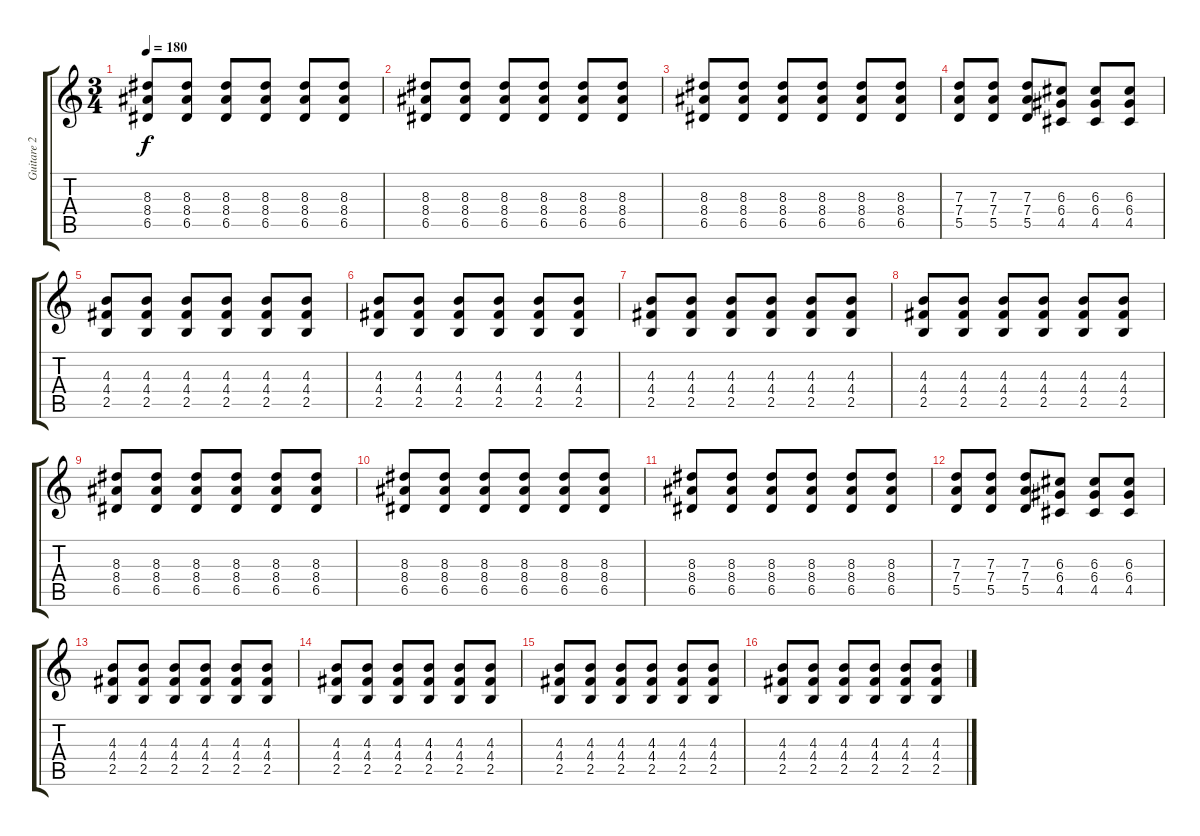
\track ("Guitare 2" "Guitare 2") {instrument overdrivenguitar}
\staff {score tabs}
\tuning (E4 B3 G3 D3 A2 E2) {hide}
\ts (3 4)
\tempo 180
\clef g2
\ks c
(8.3 8.4 6.5).8{dy f} (8.3 8.4 6.5).8 (8.3 8.4 6.5).8 (8.3 8.4 6.5).8 (8.3 8.4 6.5).8 (8.3 8.4 6.5).8 |
(8.3 8.4 6.5).8 (8.3 8.4 6.5).8 (8.3 8.4 6.5).8 (8.3 8.4 6.5).8 (8.3 8.4 6.5).8 (8.3 8.4 6.5).8 |
(8.3 8.4 6.5).8 (8.3 8.4 6.5).8 (8.3 8.4 6.5).8 (8.3 8.4 6.5).8 (8.3 8.4 6.5).8 (8.3 8.4 6.5).8 |
(7.3 7.4 5.5).8 (7.3 7.4 5.5).8 (7.3 7.4 5.5).8 (6.3 6.4 4.5).8 (6.3 6.4 4.5).8 (6.3 6.4 4.5).8 |
(4.3 4.4 2.5).8 (4.3 4.4 2.5).8 (4.3 4.4 2.5).8 (4.3 4.4 2.5).8 (4.3 4.4 2.5).8 (4.3 4.4 2.5).8 |
(4.3 4.4 2.5).8 (4.3 4.4 2.5).8 (4.3 4.4 2.5).8 (4.3 4.4 2.5).8 (4.3 4.4 2.5).8 (4.3 4.4 2.5).8 |
(4.3 4.4 2.5).8 (4.3 4.4 2.5).8 (4.3 4.4 2.5).8 (4.3 4.4 2.5).8 (4.3 4.4 2.5).8 (4.3 4.4 2.5).8 |
(4.3 4.4 2.5).8 (4.3 4.4 2.5).8 (4.3 4.4 2.5).8 (4.3 4.4 2.5).8 (4.3 4.4 2.5).8 (4.3 4.4 2.5).8 |
(8.3 8.4 6.5).8 (8.3 8.4 6.5).8 (8.3 8.4 6.5).8 (8.3 8.4 6.5).8 (8.3 8.4 6.5).8 (8.3 8.4 6.5).8 |
(8.3 8.4 6.5).8 (8.3 8.4 6.5).8 (8.3 8.4 6.5).8 (8.3 8.4 6.5).8 (8.3 8.4 6.5).8 (8.3 8.4 6.5).8 |
(8.3 8.4 6.5).8 (8.3 8.4 6.5).8 (8.3 8.4 6.5).8 (8.3 8.4 6.5).8 (8.3 8.4 6.5).8 (8.3 8.4 6.5).8 |
(7.3 7.4 5.5).8 (7.3 7.4 5.5).8 (7.3 7.4 5.5).8 (6.3 6.4 4.5).8 (6.3 6.4 4.5).8 (6.3 6.4 4.5).8 |
(4.3 4.4 2.5).8 (4.3 4.4 2.5).8 (4.3 4.4 2.5).8 (4.3 4.4 2.5).8 (4.3 4.4 2.5).8 (4.3 4.4 2.5).8 |
(4.3 4.4 2.5).8 (4.3 4.4 2.5).8 (4.3 4.4 2.5).8 (4.3 4.4 2.5).8 (4.3 4.4 2.5).8 (4.3 4.4 2.5).8 |
(4.3 4.4 2.5).8 (4.3 4.4 2.5).8 (4.3 4.4 2.5).8 (4.3 4.4 2.5).8 (4.3 4.4 2.5).8 (4.3 4.4 2.5).8 |
(4.3 4.4 2.5).8 (4.3 4.4 2.5).8 (4.3 4.4 2.5).8 (4.3 4.4 2.5).8 (4.3 4.4 2.5).8 (4.3 4.4 2.5).8
